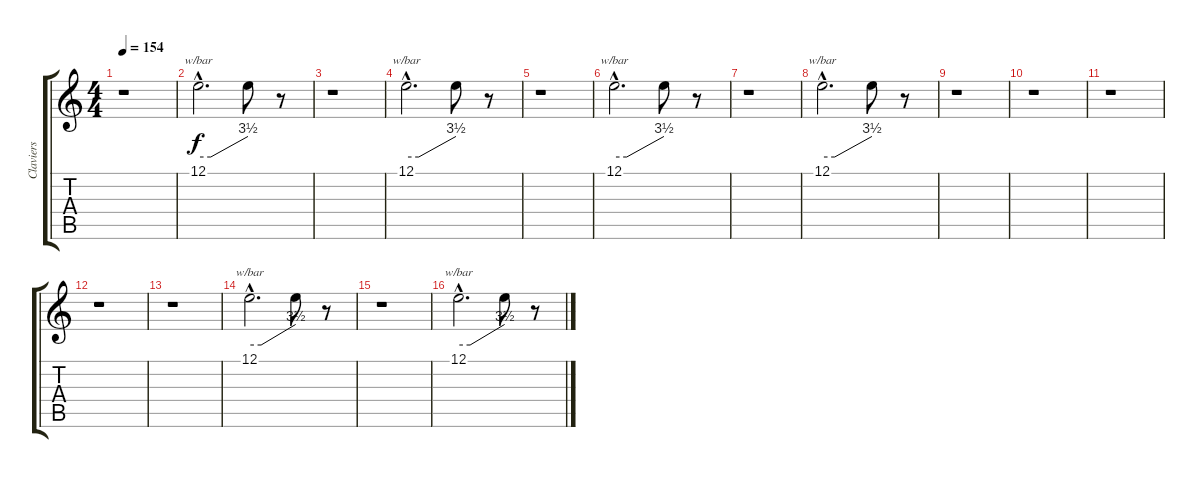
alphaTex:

\track ("Claviers" "Claviers") {instrument pad5bowed}
\staff {score tabs}
\tuning (E4 B3 G3 D3 A2 E2) {hide}
\ts (4 4)
\tempo 154
\clef g2
\ks c
r.1{dy f} |
12.1{hac}.2{d tbe (custom default 0 0 15 0 60 14) volume 12} 12.1{t}.8 r.8{volume 0} |
r.1 |
12.1{hac}.2{d tbe (custom default 0 0 15 0 60 14) volume 12} 12.1{t}.8 r.8{volume 0} |
r.1 |
12.1{hac}.2{d tbe (custom default 0 0 15 0 60 14) volume 12} 12.1{t}.8 r.8{volume 0} |
r.1 |
12.1{hac}.2{d tbe (custom default 0 0 15 0 60 14) volume 12} 12.1{t}.8 r.8{volume 0} |
r.1 |
r.1 |
r.1 |
r.1 |
r.1 |
12.1{hac}.2{d tbe (custom default 0 0 15 0 60 14) volume 12} 12.1{t}.8 r.8{volume 0} |
r.1 |
12.1{hac}.2{d tbe (custom default 0 0 15 0 60 14) volume 12} 12.1{t}.8 r.8{volume 0}
